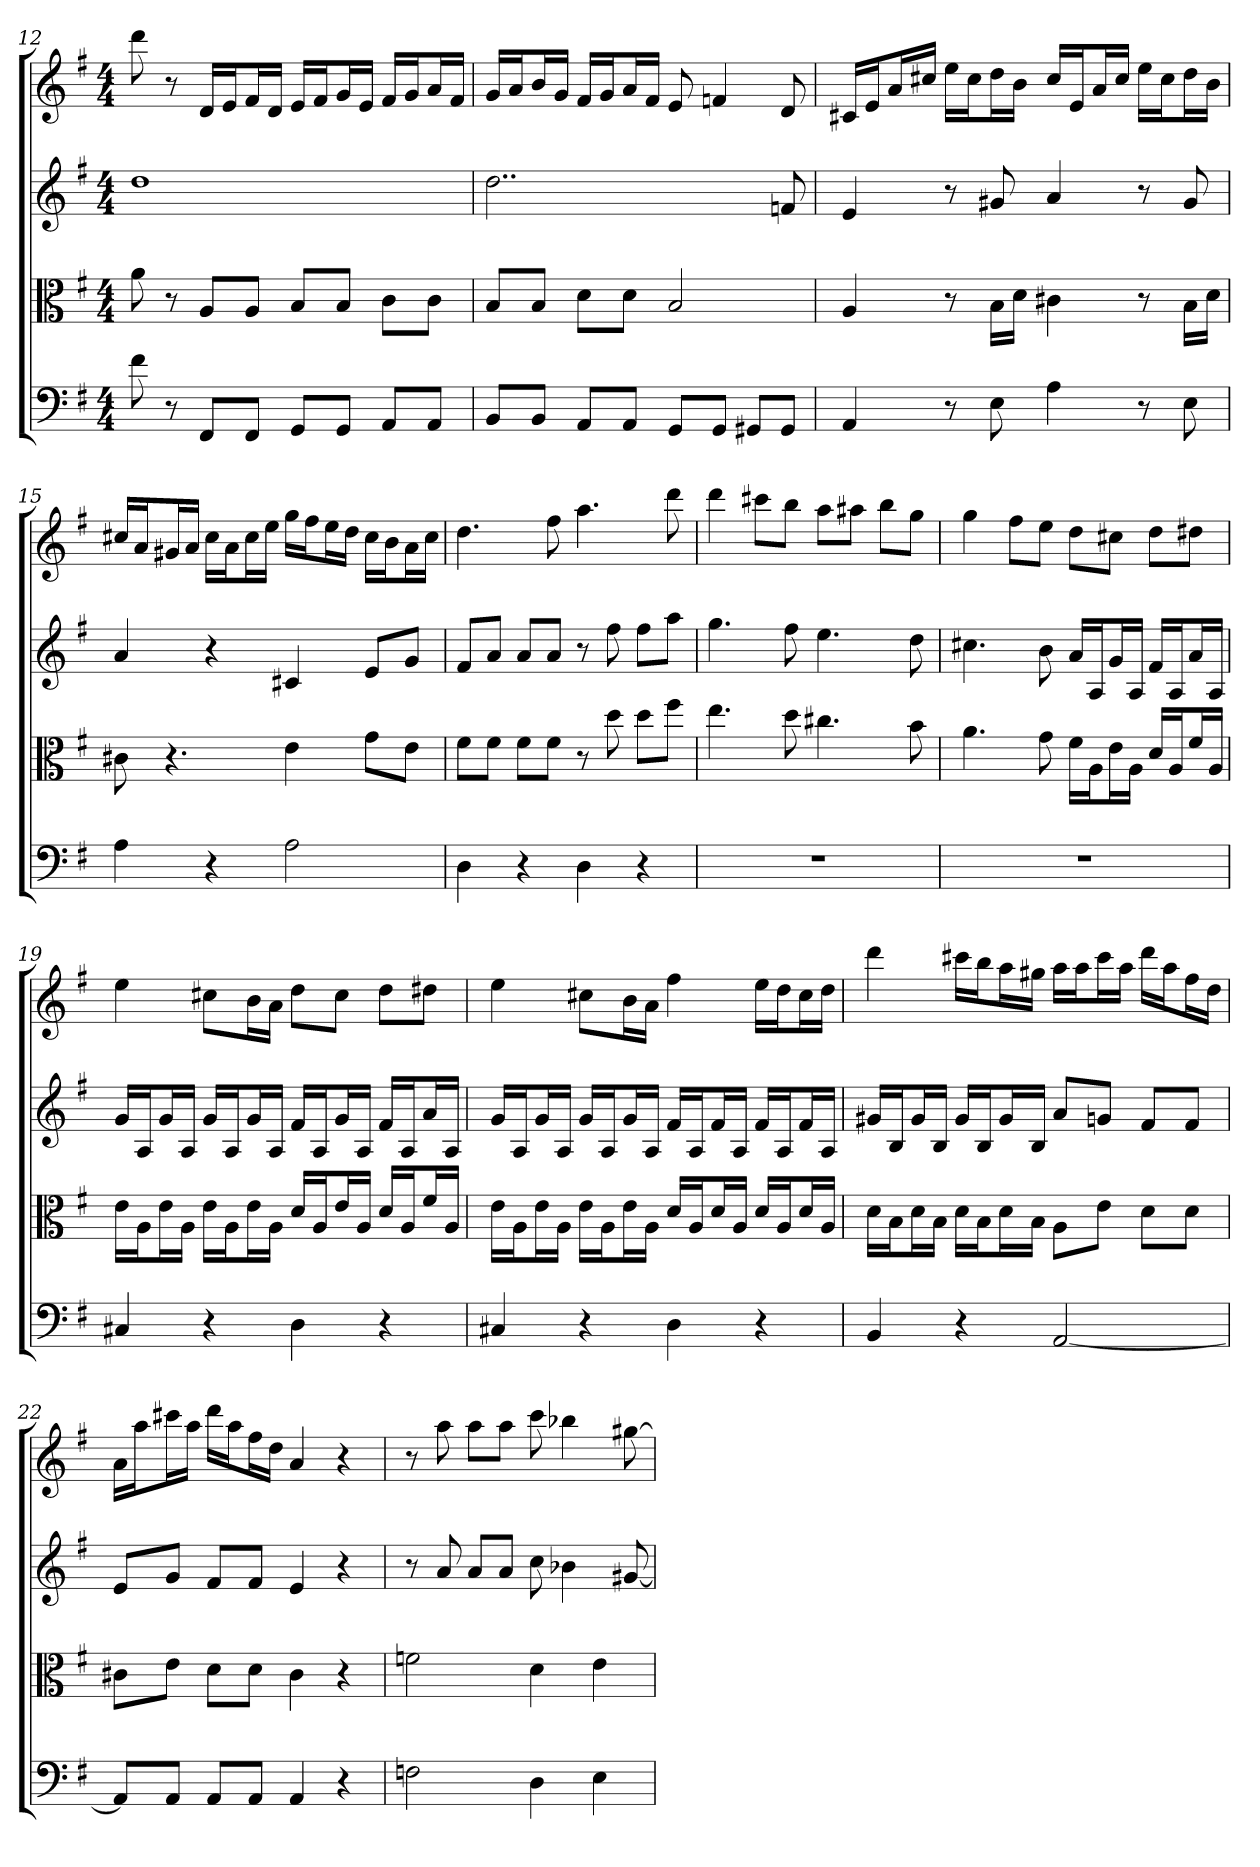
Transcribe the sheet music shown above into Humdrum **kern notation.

**kern	**kern	**kern	**kern
*part4	*part3	*part2	*part1
*staff4	*staff3	*staff2	*staff1
*clefF4	*clefC3	*	*
*k[f#]	*k[f#]	*k[f#]	*k[f#]
*G:	*G:	*G:	*G:
*M4/4	*M4/4	*M4/4	*M4/4
=12	=12	=12	=12
8f#	8a	1dd	8ddd
8r	8r	.	8r
8FF#/L	8A/L	.	16dLL
.	.	.	16eJ
8FF#/J	8A/J	.	16f#L
.	.	.	16dJJ
8GG/L	8B/L	.	16eLL
.	.	.	16f#J
8GG/J	8B/J	.	16gL
.	.	.	16eJJ
8AA/L	8c\L	.	16f#LL
.	.	.	16gJ
8AA/J	8c\J	.	16aL
.	.	.	16f#JJ
=13	=13	=13	=13
8BB/L	8B/L	2..dd	16gLL
.	.	.	16aJ
8BB/J	8B/J	.	16bL
.	.	.	16gJJ
8AA/L	8d\L	.	16f#LL
.	.	.	16gJ
8AA/J	8d\J	.	16aL
.	.	.	16f#JJ
8GG/L	2B	.	8e
8GG/J	.	.	4fn
8GG#X/L	.	.	.
8GG#/J	.	8fn	8d
=14	=14	=14	=14
4AA	4A	4e	16c#XLL
.	.	.	16eJ
.	.	.	16aL
.	.	.	16cc#XJJ
8r	8r	8r	16eeLL
.	.	.	16cc#J
8E	16B\LL	8g#X	16ddL
.	16d\JJ	.	16bJJ
4A	4c#X	4a	16cc#LL
.	.	.	16eJ
.	.	.	16aL
.	.	.	16cc#JJ
8r	8r	8r	16eeLL
.	.	.	16cc#J
8E	16B\LL	8g#	16ddL
.	16d\JJ	.	16bJJ
=15	=15	=15	=15
4A	8c#X	4a	16cc#XLL
.	.	.	16aJ
.	4.r	.	16g#XL
.	.	.	16aJJ
4r	.	4r	16cc#LL
.	.	.	16aJ
.	.	.	16cc#L
.	.	.	16eeJJ
2A	4e	4c#X	16ggLL
.	.	.	16ff#J
.	.	.	16eeL
.	.	.	16ddJJ
.	8g\L	8eL	16cc#LL
.	.	.	16bJ
.	8e\J	8gJ	16aL
.	.	.	16cc#JJ
=16	=16	=16	=16
4D	8f#\L	8f#L	4.dd
.	8f#\J	8aJ	.
4r	8f#\L	8aL	.
.	8f#\J	8aJ	8ff#
4D	8r	8r	4.aa
.	8dd	8ff#	.
4r	8dd\L	8ff#L	.
.	8ff#\J	8aaJ	8ddd
=17	=17	=17	=17
1r	4.ee	4.gg	4ddd
.	.	.	8ccc#XL
.	8dd	8ff#	8bbJ
.	4.cc#X	4.ee	8aaL
.	.	.	8aa#XJ
.	.	.	8bbL
.	8b	8dd	8ggJ
=18	=18	=18	=18
1r	4.a	4.cc#X	4gg
.	.	.	8ff#L
.	8g	8b	8eeJ
.	16f#\LL	16aLL	8ddL
.	16A\J	16AJ	.
.	16e\L	16gL	8cc#XJ
.	16A\JJ	16AJJ	.
.	16d/LL	16f#LL	8ddL
.	16A/J	16AJ	.
.	16f#/L	16aL	8dd#XJ
.	16A/JJ	16AJJ	.
=19	=19	=19	=19
4C#X	16e\LL	16gLL	4ee
.	16A\J	16AJ	.
.	16e\L	16gL	.
.	16A\JJ	16AJJ	.
4r	16e\LL	16gLL	8cc#XL
.	16A\J	16AJ	.
.	16e\L	16gL	16bL
.	16A\JJ	16AJJ	16aJJ
4D	16d/LL	16f#LL	8ddL
.	16A/J	16AJ	.
.	16e/L	16gL	8cc#J
.	16A/JJ	16AJJ	.
4r	16d/LL	16f#LL	8ddL
.	16A/J	16AJ	.
.	16f#/L	16aL	8dd#XJ
.	16A/JJ	16AJJ	.
=20	=20	=20	=20
4C#X	16e\LL	16gLL	4ee
.	16A\J	16AJ	.
.	16e\L	16gL	.
.	16A\JJ	16AJJ	.
4r	16e\LL	16gLL	8cc#XL
.	16A\J	16AJ	.
.	16e\L	16gL	16bL
.	16A\JJ	16AJJ	16aJJ
4D	16d/LL	16f#LL	4ff#
.	16A/J	16AJ	.
.	16d/L	16f#L	.
.	16A/JJ	16AJJ	.
4r	16d/LL	16f#LL	16eeLL
.	16A/J	16AJ	16ddJ
.	16d/L	16f#L	16cc#L
.	16A/JJ	16AJJ	16ddJJ
=21	=21	=21	=21
4BB	16d\LL	16g#XLL	4ddd
.	16B\J	16BJ	.
.	16d\L	16g#L	.
.	16B\JJ	16BJJ	.
4r	16d\LL	16g#LL	16ccc#XLL
.	16B\J	16BJ	16bbJ
.	16d\L	16g#L	16aaL
.	16B\JJ	16BJJ	16gg#XJJ
[2AA	8A\L	8aL	16aaLL
.	.	.	16aaJ
.	8e\J	8gnJ	16ccc#L
.	.	.	16aaJJ
.	8d\L	8f#L	16dddLL
.	.	.	16aaJ
.	8d\J	8f#J	16ff#L
.	.	.	16ddJJ
=22	=22	=22	=22
8AA/L]	8c#X\L	8eL	16aLL
.	.	.	16aaJ
8AA/J	8e\J	8gJ	16ccc#XL
.	.	.	16aaJJ
8AA/L	8d\L	8f#L	16dddLL
.	.	.	16aaJ
8AA/J	8d\J	8f#J	16ff#L
.	.	.	16ddJJ
4AA	4c#	4e	4a
4r	4r	4r	4r
=23	=23	=23	=23
2Fn	2fn	8r	8r
.	.	8a	8aa
.	.	8aL	8aaL
.	.	8aJ	8aaJ
4D	4d	8cc	8ccc
.	.	4b-X	4bb-X
4E	4e	.	.
.	.	[8g#X	[8gg#X
=	=	=	=
*-	*-	*-	*-
